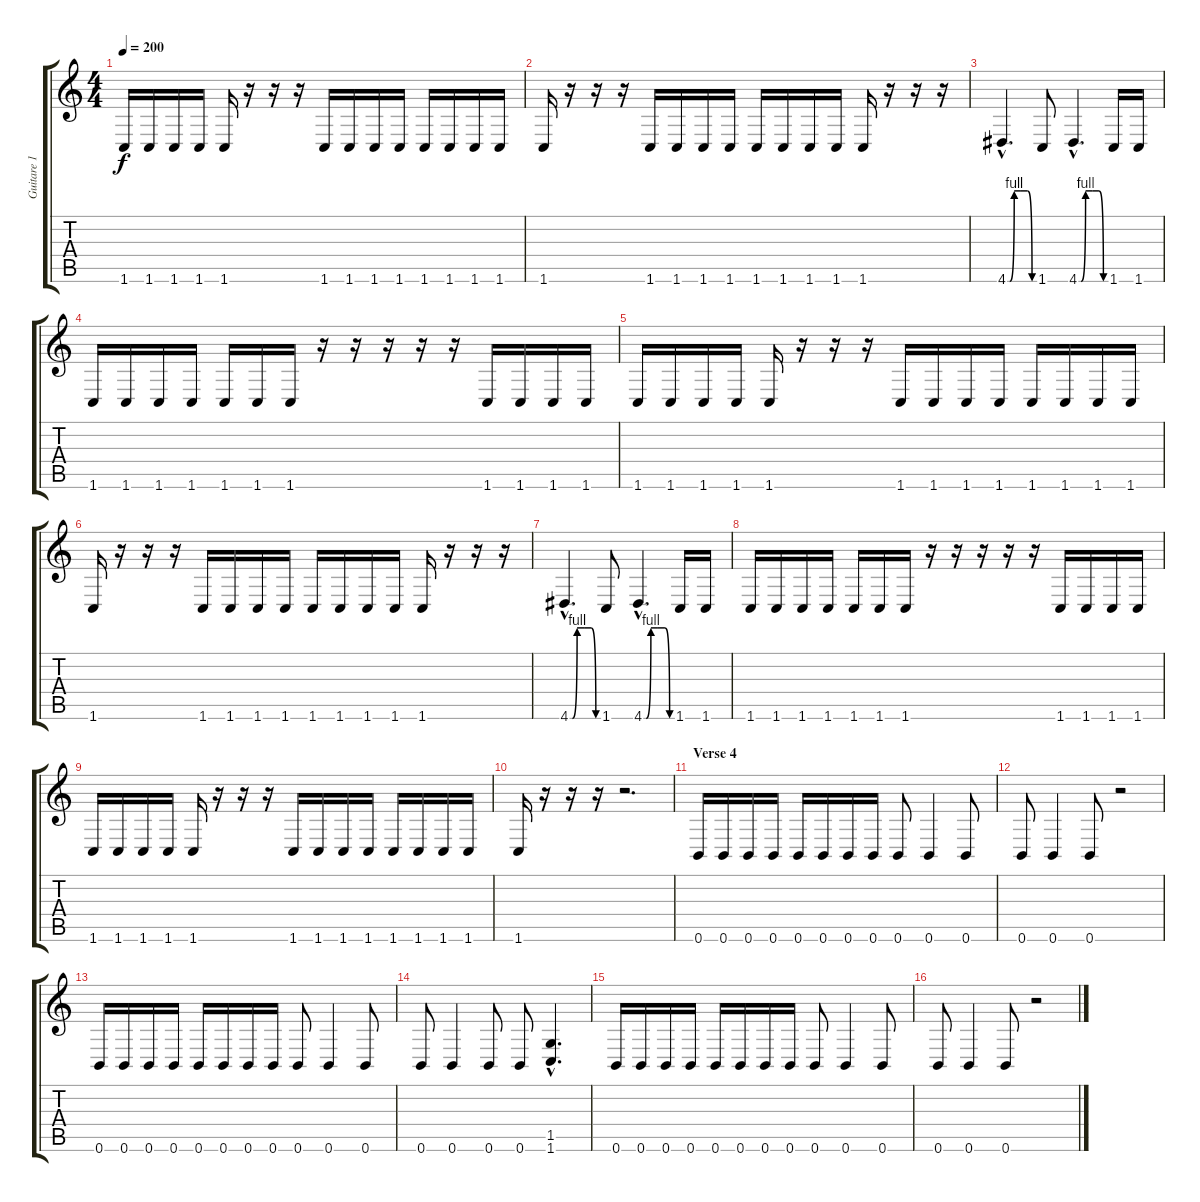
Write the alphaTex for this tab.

\track ("Guitare 1" "Guitare 1") {instrument distortionguitar}
\staff {score tabs}
\tuning (Db4 Ab3 E3 B2 Gb2 B1) {hide}
\ts (4 4)
\tempo 200
\clef g2
\ks c
1.6.16{dy f} 1.6.16 1.6.16 1.6.16 1.6.16 r.16 r.16 r.16 1.6.16 1.6.16 1.6.16 1.6.16 1.6.16 1.6.16 1.6.16 1.6.16 |
1.6.16 r.16 r.16 r.16 1.6.16 1.6.16 1.6.16 1.6.16 1.6.16 1.6.16 1.6.16 1.6.16 1.6.16 r.16 r.16 r.16 |
4.6{be (custom 0 0 5 0 15 4 30 4 45 4 55 0 60 0) hac}.4{d} 1.6.8 4.6{be (custom 0 0 5 0 15 4 30 4 45 4 55 0 60 0) hac}.4{d} 1.6.16 1.6.16 |
1.6.16 1.6.16 1.6.16 1.6.16 1.6.16 1.6.16 1.6.16 r.16 r.16 r.16 r.16 r.16 1.6.16 1.6.16 1.6.16 1.6.16 |
1.6.16 1.6.16 1.6.16 1.6.16 1.6.16 r.16 r.16 r.16 1.6.16 1.6.16 1.6.16 1.6.16 1.6.16 1.6.16 1.6.16 1.6.16 |
1.6.16 r.16 r.16 r.16 1.6.16 1.6.16 1.6.16 1.6.16 1.6.16 1.6.16 1.6.16 1.6.16 1.6.16 r.16 r.16 r.16 |
4.6{be (custom 0 0 5 0 15 4 30 4 45 4 55 0 60 0) hac}.4{d} 1.6.8 4.6{be (custom 0 0 5 0 15 4 30 4 45 4 55 0 60 0) hac}.4{d} 1.6.16 1.6.16 |
1.6.16 1.6.16 1.6.16 1.6.16 1.6.16 1.6.16 1.6.16 r.16 r.16 r.16 r.16 r.16 1.6.16 1.6.16 1.6.16 1.6.16 |
1.6.16 1.6.16 1.6.16 1.6.16 1.6.16 r.16 r.16 r.16 1.6.16 1.6.16 1.6.16 1.6.16 1.6.16 1.6.16 1.6.16 1.6.16 |
1.6.16 r.16 r.16 r.16 r.2{d} |
\section ("" "Verse 4")
0.6.16 0.6.16 0.6.16 0.6.16 0.6.16 0.6.16 0.6.16 0.6.16 0.6.8 0.6.4 0.6.8 |
0.6.8 0.6.4 0.6.8 r.2 |
0.6.16 0.6.16 0.6.16 0.6.16 0.6.16 0.6.16 0.6.16 0.6.16 0.6.8 0.6.4 0.6.8 |
0.6.8 0.6.4 0.6.8 0.6.8 (1.5{hac} 1.6{hac}).4{d} |
0.6.16 0.6.16 0.6.16 0.6.16 0.6.16 0.6.16 0.6.16 0.6.16 0.6.8 0.6.4 0.6.8 |
0.6.8 0.6.4 0.6.8 r.2
